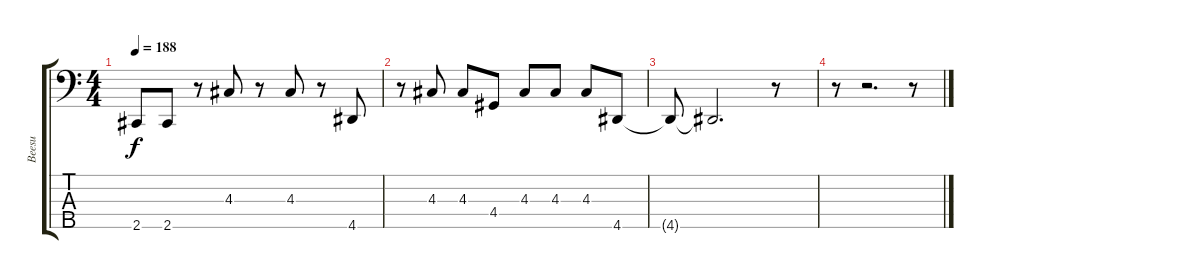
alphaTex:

\track ("Beesu" "Beesu") {instrument electricbassfinger}
\staff {score tabs}
\tuning (G2 D2 A1 E1 B0) {hide}
\ts (4 4)
\tempo 188
\clef f4
\ks c
2.5.8{dy f} 2.5.8 r.8 4.3.8 r.8 4.3.8 r.8 4.5.8 |
r.8 4.3.8 4.3.8 4.4.8 4.3.8 4.3.8 4.3.8 4.5.8 |
4.5{t}.8 4.5{t}.2{d} r.8 |
r.8 r.2{d} r.8
